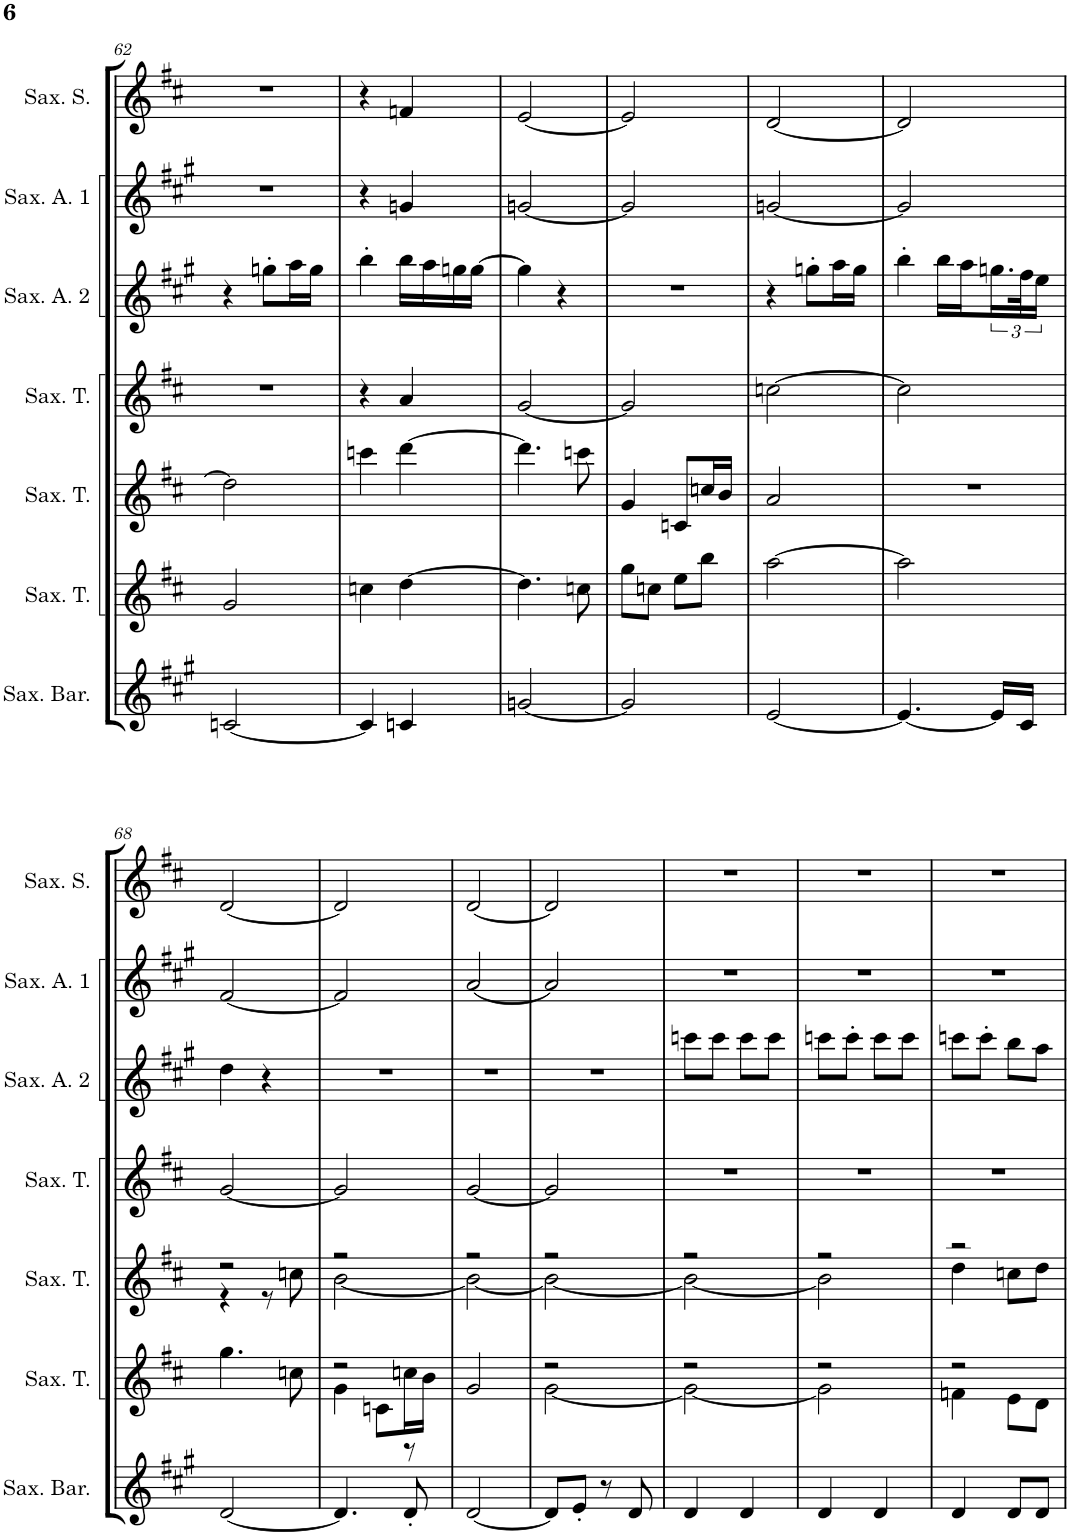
**kern	**kern	**kern	**kern	**kern	**kern	**kern
*part7	*part6	*part5	*part4	*part3	*part2	*part1
*staff7	*staff6	*staff5	*staff4	*staff3	*staff2	*staff1
*I"Saxophone Baryton	*I"Saxophone Ténor	*I"Saxophone Ténor	*I"Saxophone Ténor	*I"Saxophone Alto 2	*I"Saxophone Alto 1	*I"Saxophone Soprano
*I'Sax. Bar.	*I'Sax. T.	*I'Sax. T.	*I'Sax. T.	*I'Sax. A. 2	*I'Sax. A. 1	*I'Sax. S.
!!LO:PB:g=z
*clefG2	*clefG2	*clefG2	*clefG2	*clefG2	*clefG2	*clefG2
*Trd12c21	*Trd8c14	*Trd8c14	*Trd8c14	*Trd5c9	*Trd5c9	*Trd1c2
*k[f#c#g#]	*k[f#c#]	*k[f#c#]	*k[f#c#]	*k[f#c#g#]	*k[f#c#g#]	*k[f#c#]
*M2/4	*M2/4	*M2/4	*M2/4	*M2/4	*M2/4	*M2/4
=62	=62	=62	=62	=62	=62	=62
[2cn/	2g/	2dd\]	2r	4r	2r	2r
.	.	.	.	8ggn'\L	.	.
.	.	.	.	16aa\L	.	.
.	.	.	.	16gg\JJ	.	.
=63	=63	=63	=63	=63	=63	=63
4c/]	4ccn\	4cccn\	4r	4bb'\	4r	4r
4cn/	[4dd\	[4ddd\	4a/	16bb\LL	4gn/	4fn/
.	.	.	.	16aa\	.	.
.	.	.	.	16ggn\	.	.
.	.	.	.	[16gg\JJ	.	.
=64	=64	=64	=64	=64	=64	=64
[2gn/	4.dd\]	4.ddd\]	[2g/	4gg\]	[2gn/	[2e/
.	.	.	.	4r	.	.
.	8ccn\	8cccn\	.	.	.	.
=65	=65	=65	=65	=65	=65	=65
2g/]	8gg\L	4g/	2g/]	2r	2g/]	2e/]
.	8ccn\J	.	.	.	.	.
.	8ee\L	8cn/L	.	.	.	.
.	8bb\J	16ccn/L	.	.	.	.
.	.	16b/JJ	.	.	.	.
=66	=66	=66	=66	=66	=66	=66
[2e/	[2aa\	2a/	[2ccn\	4r	[2gn/	[2d/
.	.	.	.	8ggn'\L	.	.
.	.	.	.	16aa\L	.	.
.	.	.	.	16gg\JJ	.	.
=67	=67	=67	=67	=67	=67	=67
4.e/_	2aa\]	2r	2cc\]	4bb'\	2g/]	2d/]
.	.	.	.	16bb\LL	.	.
.	.	.	.	16aa\	.	.
16e/LL]	.	.	.	24.ggn\	.	.
16c#/JJ	.	.	.	48ff#\K	.	.
.	.	.	.	24ee\JJ	.	.
!!LO:LB:g=z
=68	=68	=68	=68	=68	=68	=68
*	*	*^	*	*	*	*
[2d/	4.gg\	2r	4r	[2g/	4dd\	[2f#/	[2d/
.	.	.	8r	.	4r	.	.
.	8ccn\	.	8ccn\	.	.	.	.
=69	=69	=69	=69	=69	=69	=69	=69
*	*^	*	*	*	*	*	*
*	*	*^	*	*	*	*	*	*
4.d/]	2r	4g\	4.ryy	2r	[2b\	2g/]	2r	2f#/]	2d/]
.	.	8cn\L	.	.	.	.	.	.	.
8d'/	.	16ccn\L	8r	.	.	.	.	.	.
.	.	16b\JJ	.	.	.	.	.	.	.
*	*v	*v	*v	*	*	*	*	*	*
=70	=70	=70	=70	=70	=70	=70	=70
[2d/	2g/	2r	2b\_	[2g/	2r	[2a/	[2d/
=71	=71	=71	=71	=71	=71	=71	=71
*	*^	*	*	*	*	*	*
8d/L]	2r	[2g\	2r	2b\_	2g/]	2r	2a/]	2d/]
8e'/J	.	.	.	.	.	.	.	.
8r	.	.	.	.	.	.	.	.
8d/	.	.	.	.	.	.	.	.
=72	=72	=72	=72	=72	=72	=72	=72	=72
4d/	2r	2g\_	2r	2b\_	2r	8cccn\L	2r	2r
.	.	.	.	.	.	8ccc\J	.	.
4d/	.	.	.	.	.	8ccc\L	.	.
.	.	.	.	.	.	8ccc\J	.	.
=73	=73	=73	=73	=73	=73	=73	=73	=73
4d/	2r	2g\]	2r	2b\]	2r	8cccn\L	2r	2r
.	.	.	.	.	.	8ccc'\J	.	.
4d/	.	.	.	.	.	8ccc\L	.	.
.	.	.	.	.	.	8ccc\J	.	.
=74	=74	=74	=74	=74	=74	=74	=74	=74
4d/	2r	4fn\	2r	4dd\	2r	8cccn\L	2r	2r
.	.	.	.	.	.	8ccc'\J	.	.
8d/L	.	8e\L	.	8ccn\L	.	8bb\L	.	.
8d/J	.	8d\J	.	8dd\J	.	8aa\J	.	.
*	*v	*v	*	*	*	*	*	*
*	*	*v	*v	*	*	*	*
=	=	=	=	=	=	=
*-	*-	*-	*-	*-	*-	*-
